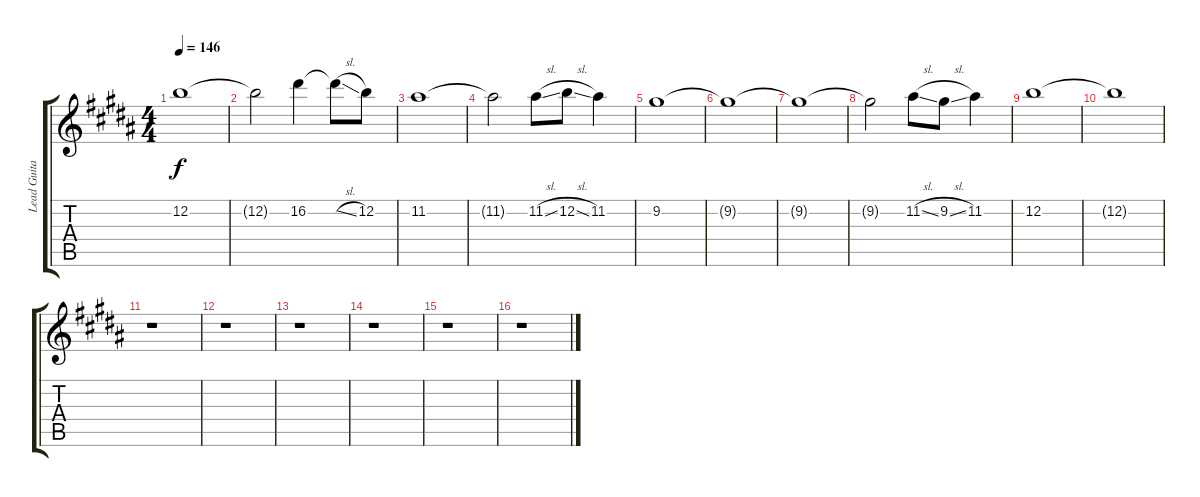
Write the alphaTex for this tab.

\track ("Lead Guitar" "Lead Guita") {instrument overdrivenguitar}
\staff {score tabs}
\tuning (E4 B3 G3 D3 A2 E2) {hide}
\ts (4 4)
\tempo 146
\clef g2
\ks b
12.2.1{dy f} |
12.2{t}.2 16.2.4 16.2{sl t}.8 12.2.8 |
11.2.1 |
11.2{t}.2 11.2{sl}.8 12.2{sl}.8 11.2.4 |
9.2.1 |
9.2{t}.1 |
9.2{t}.1 |
9.2{t}.2 11.2{sl}.8 9.2{sl}.8 11.2.4 |
12.2.1 |
12.2{t}.1{volume 0} |
r.1 |
r.1 |
r.1 |
r.1 |
r.1 |
r.1
